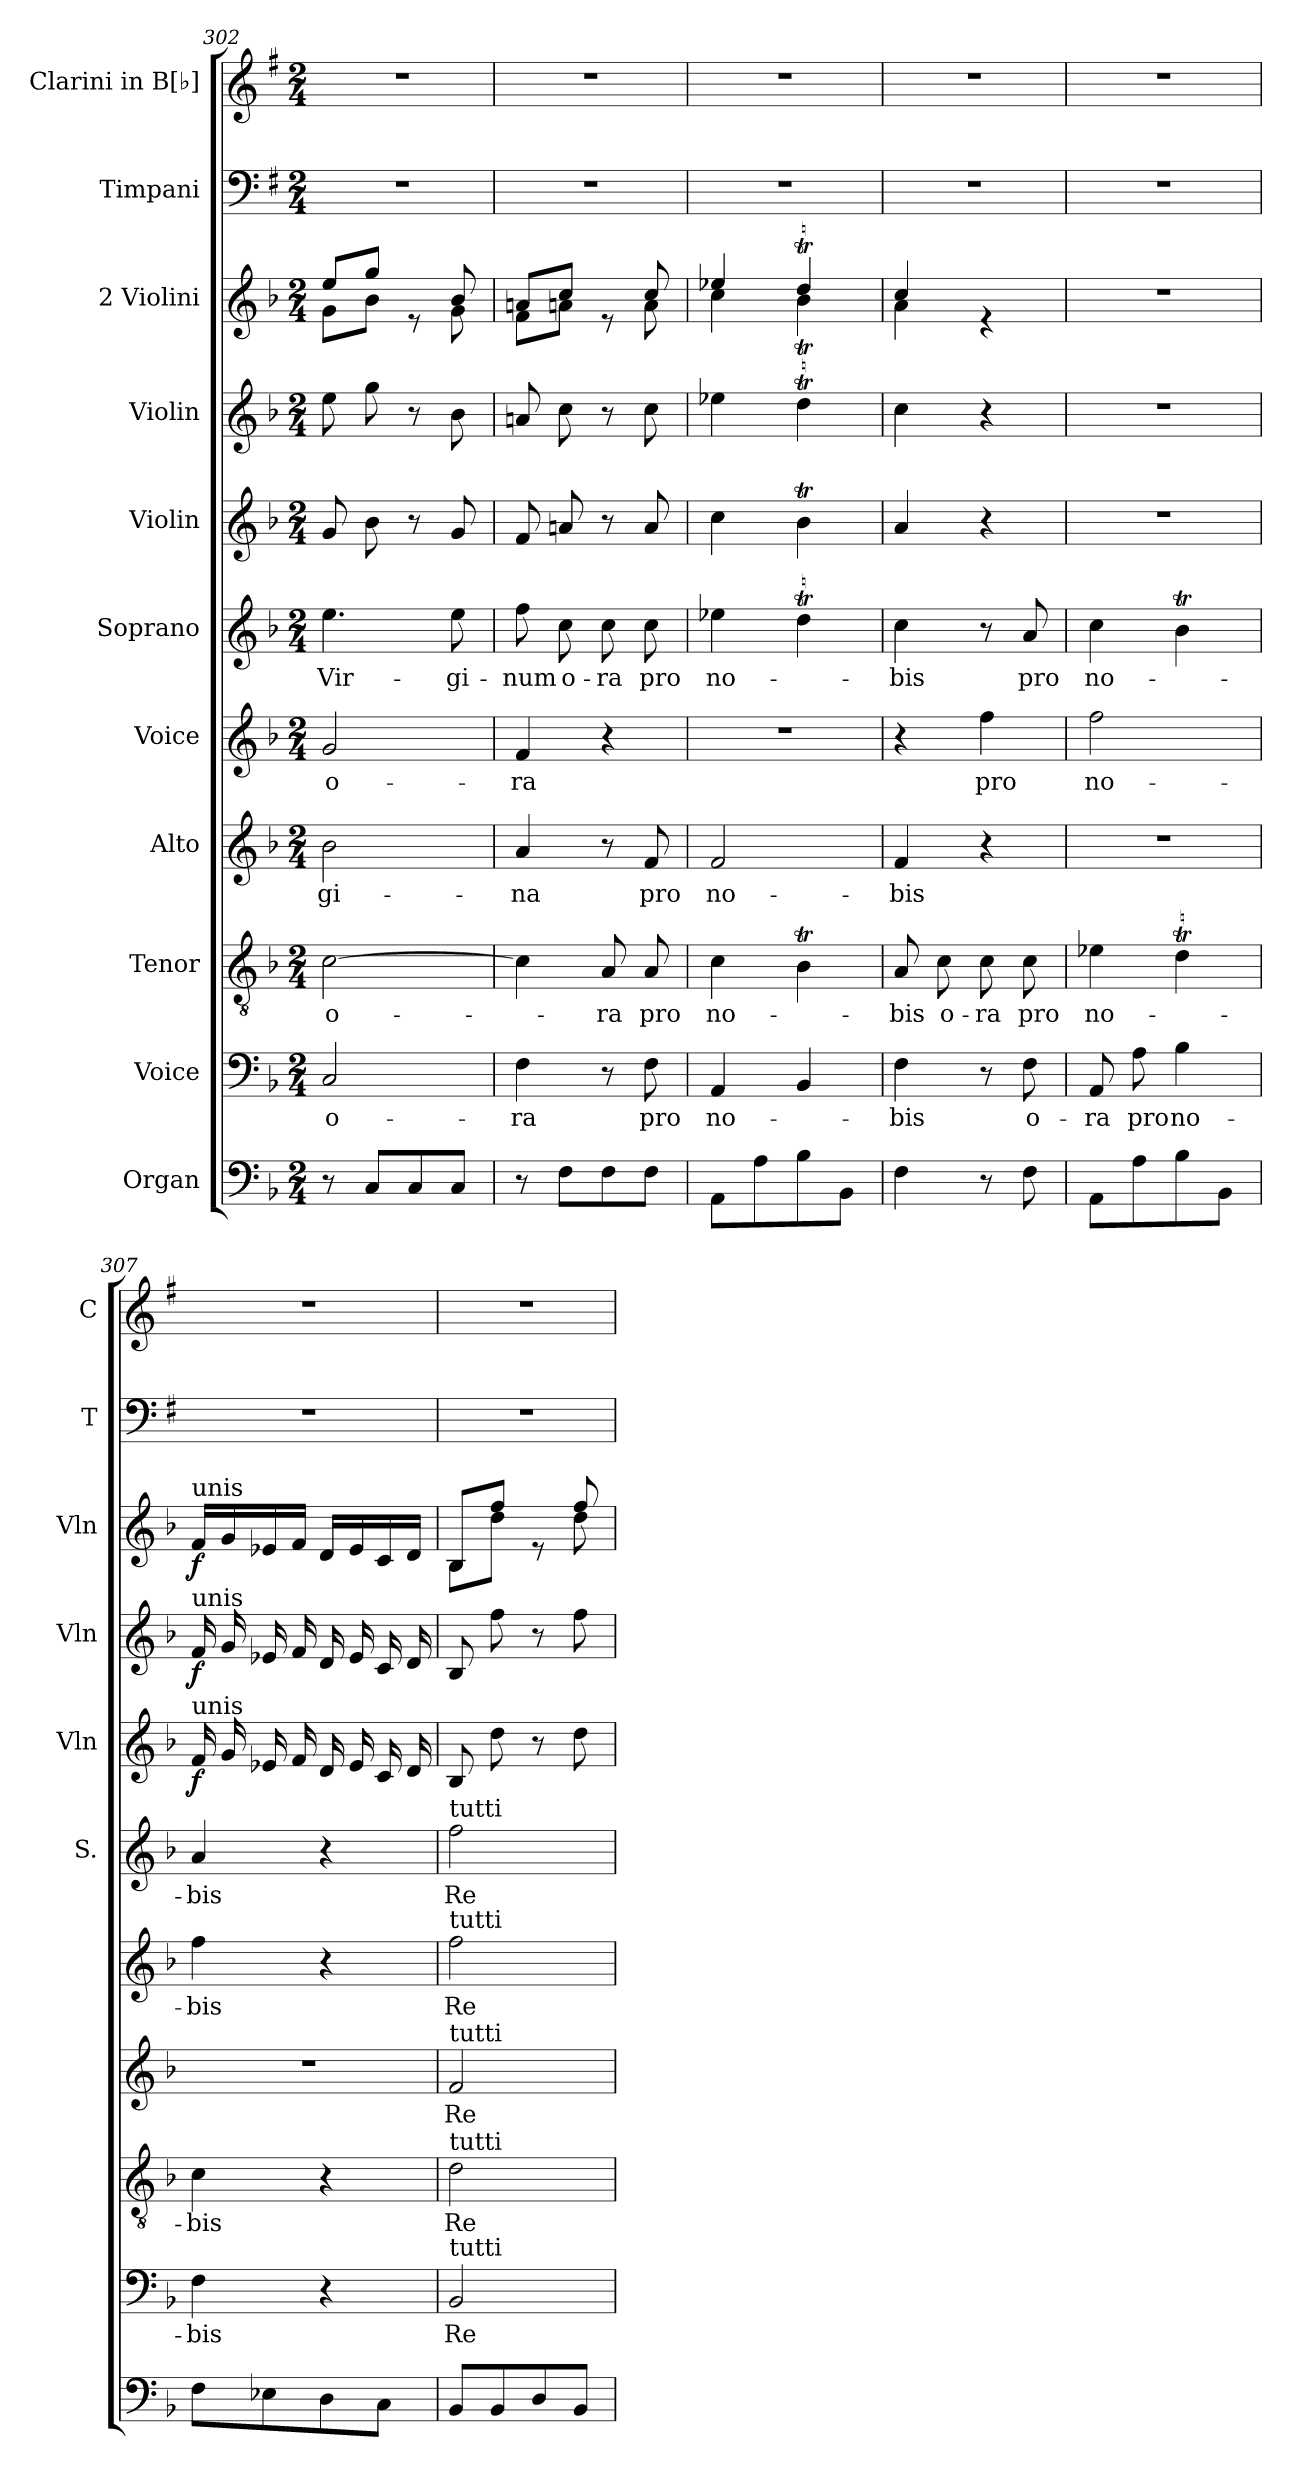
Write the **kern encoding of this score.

**kern	**kern	**text	**kern	**text	**kern	**text	**kern	**text	**kern	**text	**kern	**dynam	**kern	**dynam	**kern	**dynam	**kern	**kern
*part11	*part10	*part10	*part9	*part9	*part8	*part8	*part7	*part7	*part6	*part6	*part5	*part5	*part4	*part4	*part3	*part3	*part2	*part1
*staff11	*staff10	*staff10	*staff9	*staff9	*staff8	*staff8	*staff7	*staff7	*staff6	*staff6	*staff5	*staff5	*staff4	*staff4	*staff3	*staff3	*staff2	*staff1
*I"Organ	*I"Voice	*	*I"Tenor	*	*I"Alto	*	*I"Voice	*	*I"Soprano	*	*I"Violin	*	*I"Violin	*	*I"2 Violini	*	*I"Timpani	*I"Clarini in B[♭]
*	*	*	*	*	*	*	*	*	*I'S.	*	*I'Vln	*	*I'Vln	*	*I'Vln	*	*I'T	*I'C
*clefF4	*clefF4	*	*clefGv2	*	*clefG2	*	*clefG2	*	*clefG2	*	*clefG2	*	*clefG2	*	*clefG2	*	*clefF4	*clefG2
*	*	*	*	*	*	*	*	*	*	*	*	*	*	*	*	*	*ITrd1c2	*ITrd1c2
*k[b-]	*k[b-]	*	*k[b-]	*	*k[b-]	*	*k[b-]	*	*k[b-]	*	*k[b-]	*	*k[b-]	*	*k[b-]	*	*k[b-]	*k[b-]
*M2/4	*M2/4	*	*M2/4	*	*M2/4	*	*M2/4	*	*M2/4	*	*M2/4	*	*M2/4	*	*M2/4	*	*M2/4	*M2/4
=302	=302	=302	=302	=302	=302	=302	=302	=302	=302	=302	=302	=302	=302	=302	=302	=302	=302	=302
!	!	!LO:LY:b	!	!LO:LY:b	!	!LO:LY:b	!	!LO:LY:b	!	!LO:LY:b	!	!	!	!	!	!	!	!
*	*	*	*	*	*	*	*	*	*	*	*	*	*	*	*^	*	*	*
8r	2C/	o-	[2c\	o-	2b-\	-gi-	2g/	o-	4.ee\	Vir-	8g/	.	8ee\	.	8ee/L	8g\L	.	2r	2r
8C/L	.	.	.	.	.	.	.	.	.	.	8b-\	.	8gg\	.	8gg/J	8b-\J	.	.	.
8C/	.	.	.	.	.	.	.	.	.	.	8r	.	8r	.	8re	8ryy	.	.	.
!	!	!	!	!	!	!	!	!	!	!LO:LY:b	!	!	!	!	!	!	!	!	!
8C/J	.	.	.	.	.	.	.	.	8ee\	-gi-	8g/	.	8b-\	.	8b-/	8g\	.	.	.
=303	=303	=303	=303	=303	=303	=303	=303	=303	=303	=303	=303	=303	=303	=303	=303	=303	=303	=303	=303
!	!	!LO:LY:b	!	!	!	!LO:LY:b	!	!LO:LY:b	!	!LO:LY:b	!	!	!	!	!	!	!	!	!
8r	4F\	-ra	4c\]	.	4a/	-na	4f/	-ra	8ff\	-num	8f/	.	8an/	.	8an/L	8f\L	.	2r	2r
!	!	!	!	!	!	!	!	!	!	!LO:LY:b	!	!	!	!	!	!	!	!	!
8F\L	.	.	.	.	.	.	.	.	8cc\	o-	8an/	.	8cc\	.	8cc/J	8an\J	.	.	.
!	!	!	!	!LO:LY:b	!	!	!	!	!	!LO:LY:b	!	!	!	!	!	!	!	!	!
8F\	8r	.	8A/	-ra	8r	.	4r	.	8cc\	-ra	8r	.	8r	.	8re	8ryy	.	.	.
!	!	!LO:LY:b	!	!LO:LY:b	!	!LO:LY:b	!	!	!	!LO:LY:b	!	!	!	!	!	!	!	!	!
8F\J	8F\	pro	8A/	pro	8f/	pro	.	.	8cc\	pro	8a/	.	8cc\	.	8cc/	8a\	.	.	.
=304	=304	=304	=304	=304	=304	=304	=304	=304	=304	=304	=304	=304	=304	=304	=304	=304	=304	=304	=304
!	!	!LO:LY:b	!	!LO:LY:b	!	!LO:LY:b	!	!	!	!LO:LY:b	!	!	!	!	!	!	!	!	!
8AA\L	4AA/	no-	4c\	no-	2f/	no-	2r	.	4ee-X\	no-	4cc\	.	4ee-X\	.	4ee-X/	4cc\	.	2r	2r
8A\	.	.	.	.	.	.	.	.	.	.	.	.	.	.	.	.	.	.	.
8B-\	4BB-/	.	4B-T\	.	.	.	.	.	4ddT\	.	4b-T\	.	4ddT\	.	4ddT/	4b-T\	.	.	.
8BB-\J	.	.	.	.	.	.	.	.	.	.	.	.	.	.	.	.	.	.	.
=305	=305	=305	=305	=305	=305	=305	=305	=305	=305	=305	=305	=305	=305	=305	=305	=305	=305	=305	=305
!	!	!LO:LY:b	!	!LO:LY:b	!	!LO:LY:b	!	!	!	!LO:LY:b	!	!	!	!	!	!	!	!	!
4F\	4F\	-bis	8A/	-bis	4f/	-bis	4r	.	4cc\	-bis	4a/	.	4cc\	.	4cc/	4a\	.	2r	2r
!	!	!	!	!LO:LY:b	!	!	!	!	!	!	!	!	!	!	!	!	!	!	!
.	.	.	8c\	o-	.	.	.	.	.	.	.	.	.	.	.	.	.	.	.
!	!	!	!	!LO:LY:b	!	!	!	!LO:LY:b	!	!	!	!	!	!	!	!	!	!	!
8r	8r	.	8c\	-ra	4r	.	4ff\	pro	8r	.	4r	.	4r	.	4re	4ryy	.	.	.
!	!	!LO:LY:b	!	!LO:LY:b	!	!	!	!	!	!LO:LY:b	!	!	!	!	!	!	!	!	!
8F\	8F\	o-	8c\	pro	.	.	.	.	8a/	pro	.	.	.	.	.	.	.	.	.
*	*	*	*	*	*	*	*	*	*	*	*	*	*	*	*v	*v	*	*	*
=306	=306	=306	=306	=306	=306	=306	=306	=306	=306	=306	=306	=306	=306	=306	=306	=306	=306	=306
!	!	!LO:LY:b	!	!LO:LY:b	!	!	!	!LO:LY:b	!	!LO:LY:b	!	!	!	!	!	!	!	!
8AA\L	8AA/	-ra	4e-X\	no-	2r	.	2ff\	no-	4cc\	no-	2r	.	2r	.	2r	.	2r	2r
!	!	!LO:LY:b	!	!	!	!	!	!	!	!	!	!	!	!	!	!	!	!
8A\	8A\	pro	.	.	.	.	.	.	.	.	.	.	.	.	.	.	.	.
!	!	!LO:LY:b	!	!	!	!	!	!	!	!	!	!	!	!	!	!	!	!
8B-\	4B-\	no-	4dT\	.	.	.	.	.	4b-T\	.	.	.	.	.	.	.	.	.
8BB-\J	.	.	.	.	.	.	.	.	.	.	.	.	.	.	.	.	.	.
=307	=307	=307	=307	=307	=307	=307	=307	=307	=307	=307	=307	=307	=307	=307	=307	=307	=307	=307
!	!	!	!	!	!	!	!	!	!	!	!	!	!	!	!LO:TX:a:t=unis	!	!	!
!	!	!	!	!	!	!	!	!	!	!	!	!	!LO:TX:a:t=unis	!	!	!	!	!
!	!	!	!	!	!	!	!	!	!	!	!LO:TX:a:t=unis	!	!	!	!	!	!	!
!	!	!LO:LY:b	!	!LO:LY:b	!	!	!	!LO:LY:b	!	!LO:LY:b	!	!LO:DY:b	!	!LO:DY:b	!	!LO:DY:b	!	!
8F\L	4F\	-bis	4c\	-bis	2r	.	4ff\	-bis	4a/	-bis	16f/	f	16f/	f	16f/LL	f	2r	2r
.	.	.	.	.	.	.	.	.	.	.	16g/	.	16g/	.	16g/	.	.	.
8E-X\	.	.	.	.	.	.	.	.	.	.	16e-X/	.	16e-X/	.	16e-X/	.	.	.
.	.	.	.	.	.	.	.	.	.	.	16f/	.	16f/	.	16f/JJ	.	.	.
8D\	4r	.	4r	.	.	.	4r	.	4r	.	16d/	.	16d/	.	16d/LL	.	.	.
.	.	.	.	.	.	.	.	.	.	.	16e-/	.	16e-/	.	16e-/	.	.	.
8C\J	.	.	.	.	.	.	.	.	.	.	16c/	.	16c/	.	16c/	.	.	.
.	.	.	.	.	.	.	.	.	.	.	16d/	.	16d/	.	16d/JJ	.	.	.
=308	=308	=308	=308	=308	=308	=308	=308	=308	=308	=308	=308	=308	=308	=308	=308	=308	=308	=308
!	!	!	!	!	!	!	!	!	!LO:TX:a:t=tutti	!	!	!	!	!	!	!	!	!
!	!	!	!	!	!	!	!LO:TX:a:t=tutti	!	!	!	!	!	!	!	!	!	!	!
!	!	!	!	!	!LO:TX:a:t=tutti	!	!	!	!	!	!	!	!	!	!	!	!	!
!	!	!	!LO:TX:a:t=tutti	!	!	!	!	!	!	!	!	!	!	!	!	!	!	!
!	!LO:TX:a:t=tutti	!	!	!	!	!	!	!	!	!	!	!	!	!	!	!	!	!
!	!	!LO:LY:b	!	!LO:LY:b	!	!LO:LY:b	!	!LO:LY:b	!	!LO:LY:b	!	!	!	!	!	!	!	!
*	*	*	*	*	*	*	*	*	*	*	*	*	*	*	*^	*	*	*
8BB-/L	2BB-/	Re-	2d\	Re-	2f/	Re-	2ff\	Re-	2ff\	Re-	8B-/	.	8B-/	.	8B-/L	8B-\L	.	2r	2r
8BB-/	.	.	.	.	.	.	.	.	.	.	8dd\	.	8ff\	.	8ff/J	8dd\J	.	.	.
8D/	.	.	.	.	.	.	.	.	.	.	8r	.	8r	.	8re	8ryy	.	.	.
8BB-/J	.	.	.	.	.	.	.	.	.	.	8dd\	.	8ff\	.	8ff/	8dd\	.	.	.
*	*	*	*	*	*	*	*	*	*	*	*	*	*	*	*v	*v	*	*	*
=	=	=	=	=	=	=	=	=	=	=	=	=	=	=	=	=	=	=
*-	*-	*-	*-	*-	*-	*-	*-	*-	*-	*-	*-	*-	*-	*-	*-	*-	*-	*-
